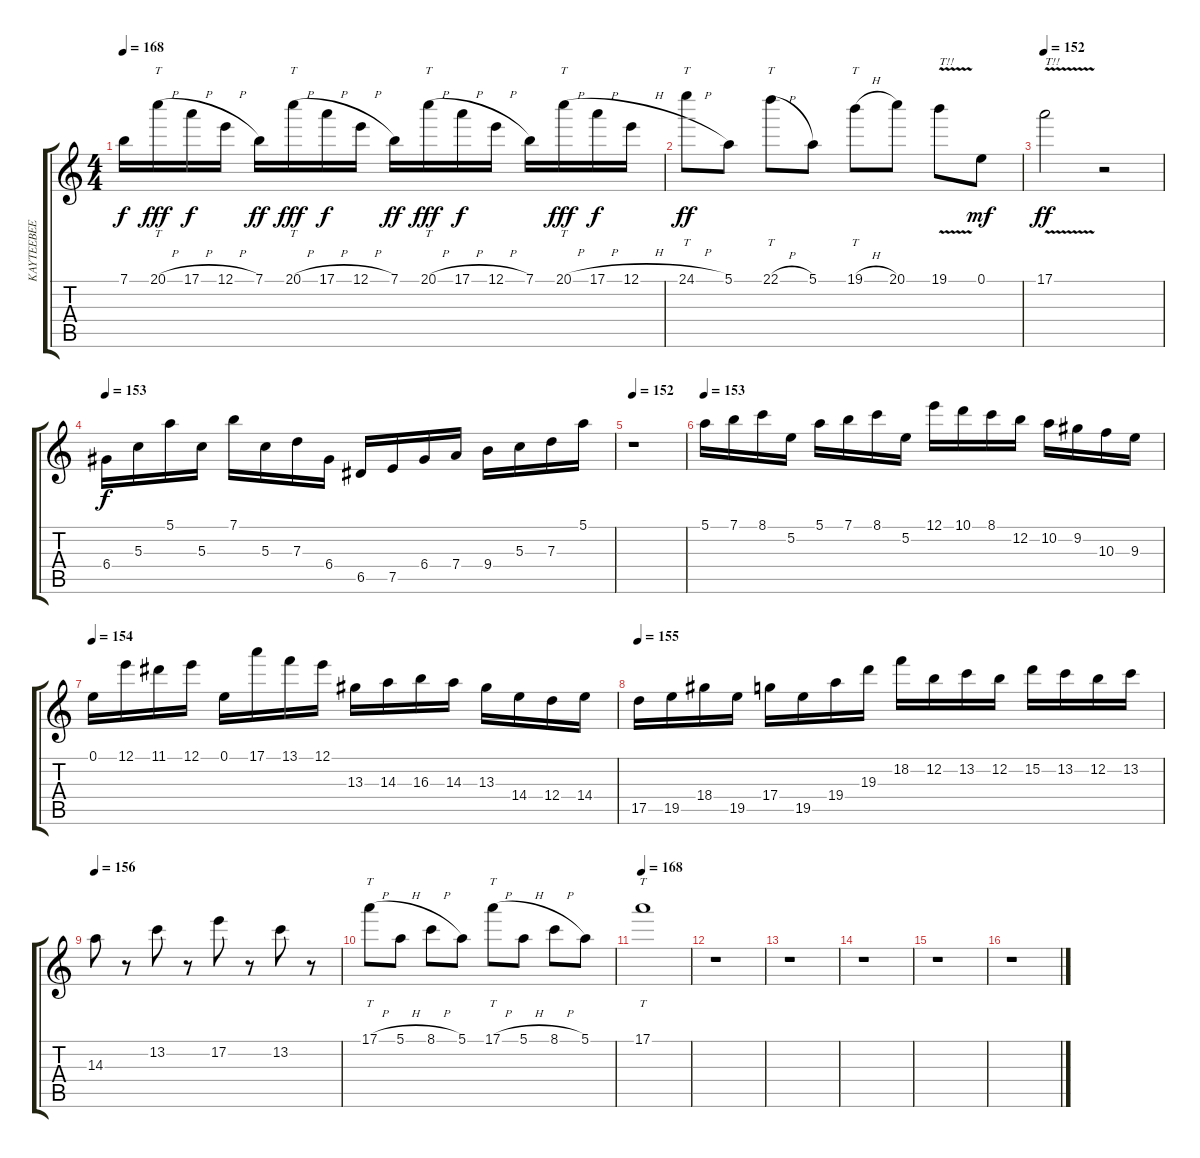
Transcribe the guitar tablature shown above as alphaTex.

\track ("KAYTEEBEE" "KAYTEEBEE") {instrument distortionguitar}
\staff {score tabs}
\tuning (E4 B3 G3 D3 A2 E2) {hide}
\ts (4 4)
\tempo 168
\clef g2
\ks c
7.1.16{dy f} 20.1{h}.16{tt dy fff} 17.1{h}.16{dy f} 12.1{h}.16 7.1.16{dy ff} 20.1{h}.16{tt dy fff} 17.1{h}.16{dy f} 12.1{h}.16 7.1.16{dy ff} 20.1{h}.16{tt dy fff} 17.1{h}.16{dy f} 12.1{h}.16 7.1.16 20.1{h}.16{tt dy fff} 17.1{h}.16{dy f} 12.1{h}.16 |
24.1{h}.8{tt dy ff} 5.1.8 22.1{h}.8{tt} 5.1.8 19.1{h}.8{tt} 20.1.8 19.1{v}.8{txt "T!!"} 0.1.8{dy mf} |
\tempo 152
17.1{v}.2{txt "T!!" dy ff} r.2 |
\tempo 153
6.4.16{dy f} 5.3.16 5.1.16 5.3.16 7.1.16 5.3.16 7.3.16 6.4.16 6.5.16 7.5.16 6.4.16 7.4.16 9.4.16 5.3.16 7.3.16 5.1.16 |
\tempo 152
r.1 |
\tempo 153
5.1.16 7.1.16 8.1.16 5.2.16 5.1.16 7.1.16 8.1.16 5.2.16 12.1.16 10.1.16 8.1.16 12.2.16 10.2.16 9.2.16 10.3.16 9.3.16 |
\tempo 154
0.1.16 12.1.16 11.1.16 12.1.16 0.1.16 17.1.16 13.1.16 12.1.16 13.3.16 14.3.16 16.3.16 14.3.16 13.3.16 14.4.16 12.4.16 14.4.16 |
\tempo 155
17.5.16 19.5.16 18.4.16 19.5.16 17.4.16 19.5.16 19.4.16 19.3.16 18.2.16 12.2.16 13.2.16 12.2.16 15.2.16 13.2.16 12.2.16 13.2.16 |
\tempo 156
14.3.8 r.8 13.2.8 r.8 17.2.8 r.8 13.2.8 r.8 |
17.1{h}.8{tt} 5.1{h}.8 8.1{h}.8 5.1.8 17.1{h}.8{tt} 5.1{h}.8 8.1{h}.8 5.1.8 |
\tempo 168
17.1.1{tt} |
r.1 |
r.1 |
r.1 |
r.1 |
r.1
